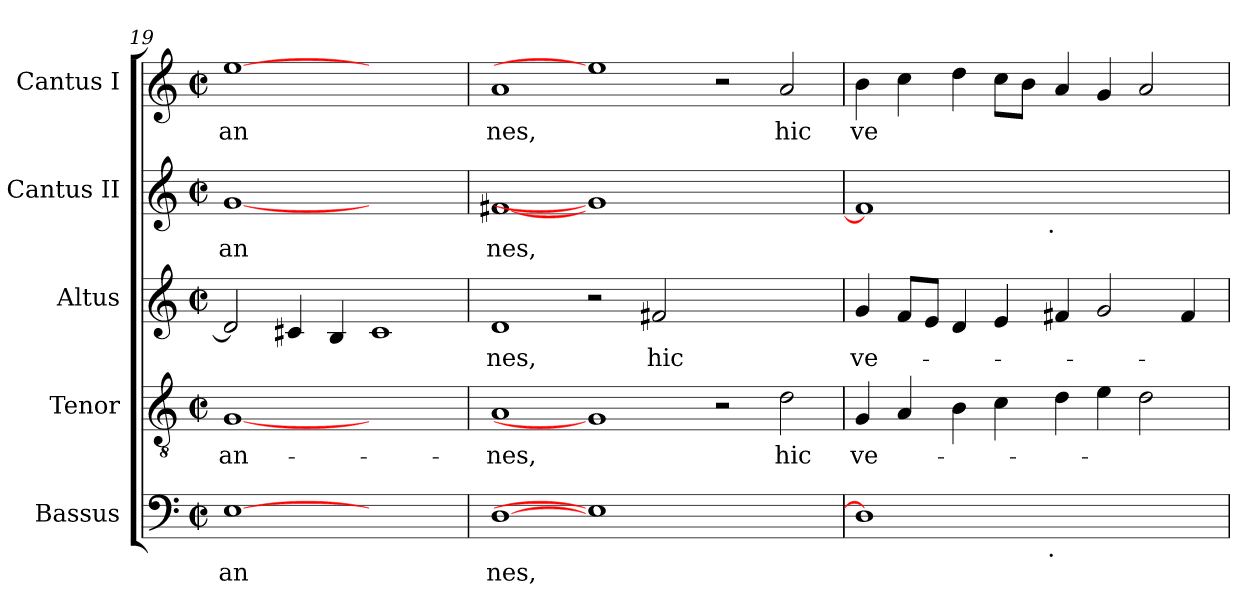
**kern	**text	**kern	**text	**kern	**text	**kern	**text	**kern	**text
*part5	*part5	*part4	*part4	*part3	*part3	*part2	*part2	*part1	*part1
*staff5	*staff5	*staff4	*staff4	*staff3	*staff3	*staff2	*staff2	*staff1	*staff1
*I"Bassus	*	*I"Tenor	*	*I"Altus	*	*I"Cantus II	*	*I"Cantus I	*
*clefF4	*	*clefGv2	*	*clefG2	*	*clefG2	*	*clefG2	*
*M2/2	*	*M2/2	*	*M2/2	*	*M2/2	*	*M2/2	*
*met(c|)	*	*met(c|)	*	*met(c|)	*	*met(c|)	*	*met(c|)	*
=19	=19	=19	=19	=19	=19	=19	=19	=19	=19
!	!LO:LY:b:cj	!	!LO:LY:b:cj	!	!	!	!LO:LY:b:cj	!	!LO:LY:b:cj
[1E	an	[1G	-an-	2d/]	.	[1g	an	[1ee	an
.	.	.	.	4c#X/	.	.	.	.	.
.	.	.	.	4B/	.	.	.	.	.
1ryy	.	1ryy	.	1c#	.	1ryy	.	1ryy	.
=20	=20	=20	=20	=20	=20	=20	=20	=20	=20
!	!LO:LY:b:cj	!	!LO:LY:b:cj	!	!LO:LY:b:cj	!	!LO:LY:b:cj	!	!LO:LY:b:cj
[1D	nes,	1A	-nes,	1d	-nes,	[1f#X	nes,	1a	nes,
1E]	.	1G]	.	2r	.	1g]	.	1ee]	.
!	!	!	!	!	!LO:LY:b:cj	!	!	!	!
.	.	.	.	2f#X/	hic	.	.	.	.
1ryy	.	2r	.	1ryy	.	1ryy	.	2r	.
!	!	!	!LO:LY:b:cj	!	!	!	!	!	!LO:LY:b:cj
.	.	2d\	hic	.	.	.	.	2a/	hic
=21	=21	=21	=21	=21	=21	=21	=21	=21	=21
!	!	!	!LO:LY:b:cj	!	!LO:LY:b:cj	!	!	!	!LO:LY:b:cj
*^	*	*	*	*	*	*^	*	*	*
1D]	2ryy	.	4G/	ve-	4g/	ve-	1f#]	2ryy	.	4b\	ve
.	.	.	4A/	.	8f/L	.	.	.	.	4cc\	.
.	.	.	.	.	8e/J	.	.	.	.	.	.
.	4ryy	.	4B\	.	4d/	.	.	4ryy	.	4dd\	.
.	8...ryy	.	4c\	.	4e/	.	.	8...ryy	.	8cc\L	.
.	.	.	.	.	.	.	.	.	.	8b\J	.
!	!	!	!	!	!	!	!	!LO:TX:b:t=.	!	!	!
!	!LO:TX:b:t=.	!	!	!	!	!	!	!	!	!	!
.	1ryy	.	.	.	.	.	.	1ryy	.	.	.
1ryy	.	.	4d\	.	4f#X/	.	1ryy	.	.	4a/	.
.	.	.	4e\	.	2g/	.	.	.	.	4g/	.
.	.	.	2d\	.	.	.	.	.	.	2a/	.
.	.	.	.	.	4f#/	.	.	.	.	.	.
.	64ryy	.	.	.	.	.	.	64ryy	.	.	.
*v	*v	*	*	*	*	*	*v	*v	*	*	*
=	=	=	=	=	=	=	=	=	=
*-	*-	*-	*-	*-	*-	*-	*-	*-	*-
